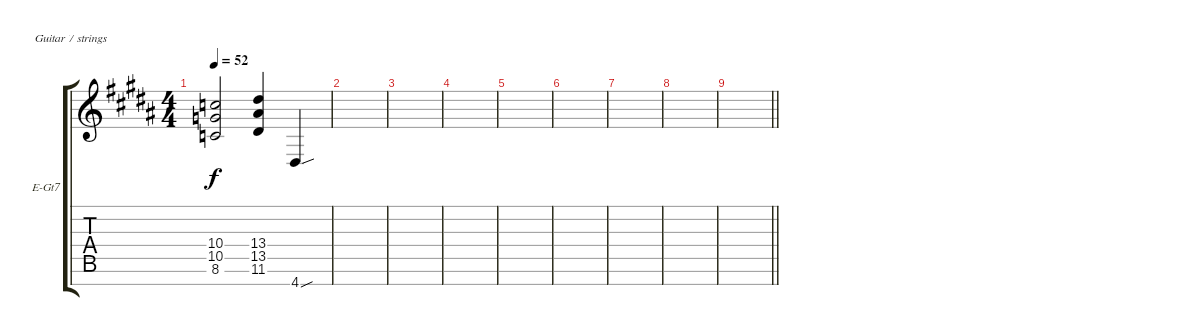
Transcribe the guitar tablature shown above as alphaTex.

\bracketExtendMode groupsimilarinstruments
\firstSystemTrackNameOrientation horizontal
\otherSystemsTrackNameOrientation horizontal
\track ("Black Floors of Hell Guitar 1" "E-Gt7") {instrument overdrivenguitar}
\staff {score tabs}
\tuning (E4 B3 G3 D3 A2 E2 B1)
\ts (4 4)
\tempo 52
\clef g2
\ks g#minor
(10.5 8.6 10.4).2{dy f} (13.5 11.6 13.4).4 4.7{sou}.4 |
|
|
|
|
|
|
|
\barLineRight lightlight
